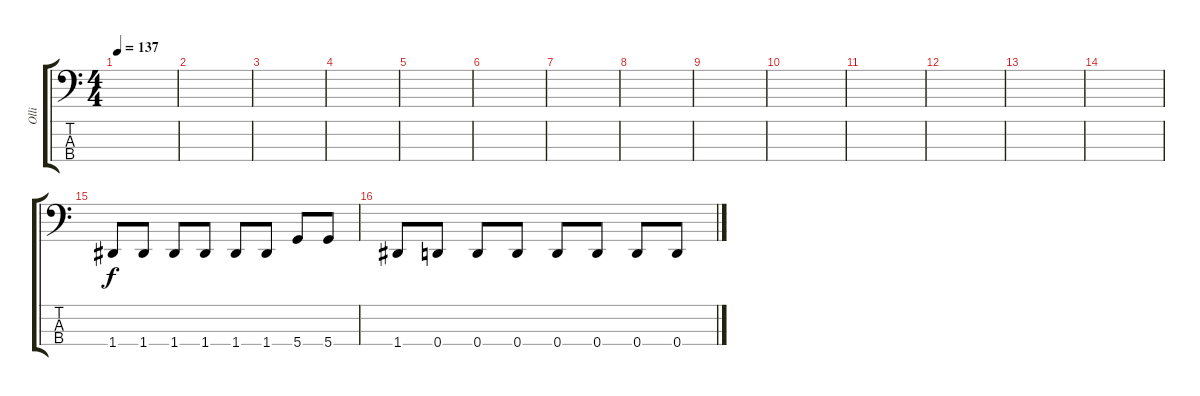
\track ("Olli" "Olli") {instrument electricbassfinger}
\staff {score tabs}
\tuning (G2 D2 A1 D1) {hide}
\ts (4 4)
\tempo 137
\clef f4
\ks c
|
|
|
|
|
|
|
|
|
|
|
|
|
|
1.4.8 1.4.8 1.4.8 1.4.8 1.4.8 1.4.8 5.4.8 5.4.8 |
1.4.8 0.4.8 0.4.8 0.4.8 0.4.8 0.4.8 0.4.8 0.4.8
